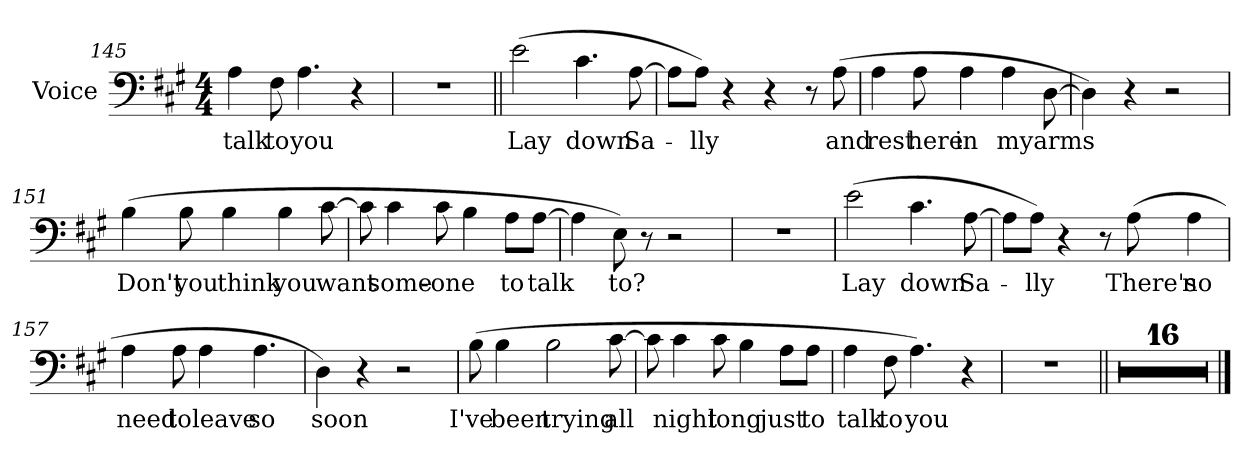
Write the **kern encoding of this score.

**kern	**text
*part1	*part1
*staff1	*staff1
*I"Voice	*
*I'Voice	*
*clefF4	*
*k[f#c#g#]	*
*A:	*
*M4/4	*
=145	=145
!	!LO:LY:b:color=#000000
4Ai\	talk
!	!LO:LY:b:color=#000000
8F#i\	to
!	!LO:LY:b:color=#000000
4.Ai\	you
4r	.
!!LO:LB:g=z
=146	=146
1r	.
=147||	=147||
!	!LO:LY:b:color=#000000
(2ei\	Lay
!	!LO:LY:b:color=#000000
4.c#i\	down
!	!LO:LY:b:color=#000000
[8Ai\	Sa-
=148	=148
8Ai\L]	.
!	!LO:LY:b:color=#000000
8Ai\J)	-lly
4r	.
4r	.
8r	.
!	!LO:LY:b:color=#000000
(8Ai\	and
=149	=149
!	!LO:LY:b:color=#000000
4Ai\	rest
!	!LO:LY:b:color=#000000
8Ai\	here
!	!LO:LY:b:color=#000000
4Ai\	in
!	!LO:LY:b:color=#000000
4Ai\	my
!	!LO:LY:b:color=#000000
[8Di\	arms
=150	=150
4Di\])	.
4r	.
2r	.
!!LO:LB:g=z
=151	=151
!	!LO:LY:b:color=#000000
(4Bi\	Don't
!	!LO:LY:b:color=#000000
8Bi\	you
!	!LO:LY:b:color=#000000
4Bi\	think
!	!LO:LY:b:color=#000000
4Bi\	you
!	!LO:LY:b:color=#000000
[8c#i\	want
=152	=152
8c#i\]	.
!	!LO:LY:b:color=#000000
4c#i\	some-
!	!LO:LY:b:color=#000000
8c#i\	-one
4Bi\	.
!	!LO:LY:b:color=#000000
8Ai\L	to
!	!LO:LY:b:color=#000000
[8Ai\J	talk
=153	=153
4Ai\]	.
!	!LO:LY:b:color=#000000
8Ei\)	to?
8r	.
2r	.
=154	=154
1r	.
=155	=155
!	!LO:LY:b:color=#000000
(2ei\	Lay
!	!LO:LY:b:color=#000000
4.c#i\	down
!	!LO:LY:b:color=#000000
[8Ai\	Sa-
!!LO:LB:g=z
=156	=156
8Ai\L]	.
!	!LO:LY:b:color=#000000
8Ai\J)	-lly
4r	.
8r	.
!	!LO:LY:b:color=#000000
(8Ai\	There's
!	!LO:LY:b:color=#000000
4Ai\	no
=157	=157
!	!LO:LY:b:color=#000000
4Ai\	need
!	!LO:LY:b:color=#000000
8Ai\	to
!	!LO:LY:b:color=#000000
4Ai\	leave
!	!LO:LY:b:color=#000000
4.Ai\	so
=158	=158
!	!LO:LY:b:color=#000000
4Di\)	soon
4r	.
2r	.
=159	=159
!	!LO:LY:b:color=#000000
(8Bi\	I've
!	!LO:LY:b:color=#000000
4Bi\	been
!	!LO:LY:b:color=#000000
2Bi\	trying
!	!LO:LY:b:color=#000000
[8c#i\	all
!!LO:LB:g=z
=160	=160
8c#i\]	.
!	!LO:LY:b:color=#000000
4c#i\	night
!	!LO:LY:b:color=#000000
8c#i\	long
4Bi\	.
!	!LO:LY:b:color=#000000
8Ai\L	just
!	!LO:LY:b:color=#000000
8Ai\J	to
=161	=161
!	!LO:LY:b:color=#000000
4Ai\	talk
!	!LO:LY:b:color=#000000
8F#i\	to
!	!LO:LY:b:color=#000000
4.Ai\)	you
4r	.
=162	=162
1r	.
=163||	=163||
1r	.
=164	=164
1r	.
=165	=165
1r	.
=166	=166
1r	.
!!LO:PB:g=z
=167	=167
1r	.
=168	=168
1r	.
=169	=169
1r	.
=170	=170
1r	.
=171	=171
1r	.
=172	=172
1r	.
!!LO:LB:g=z
=173	=173
1r	.
=174	=174
1r	.
=175	=175
1r	.
=176	=176
1r	.
=177	=177
1r	.
=178	=178
1r	.
==	==
*-	*-
